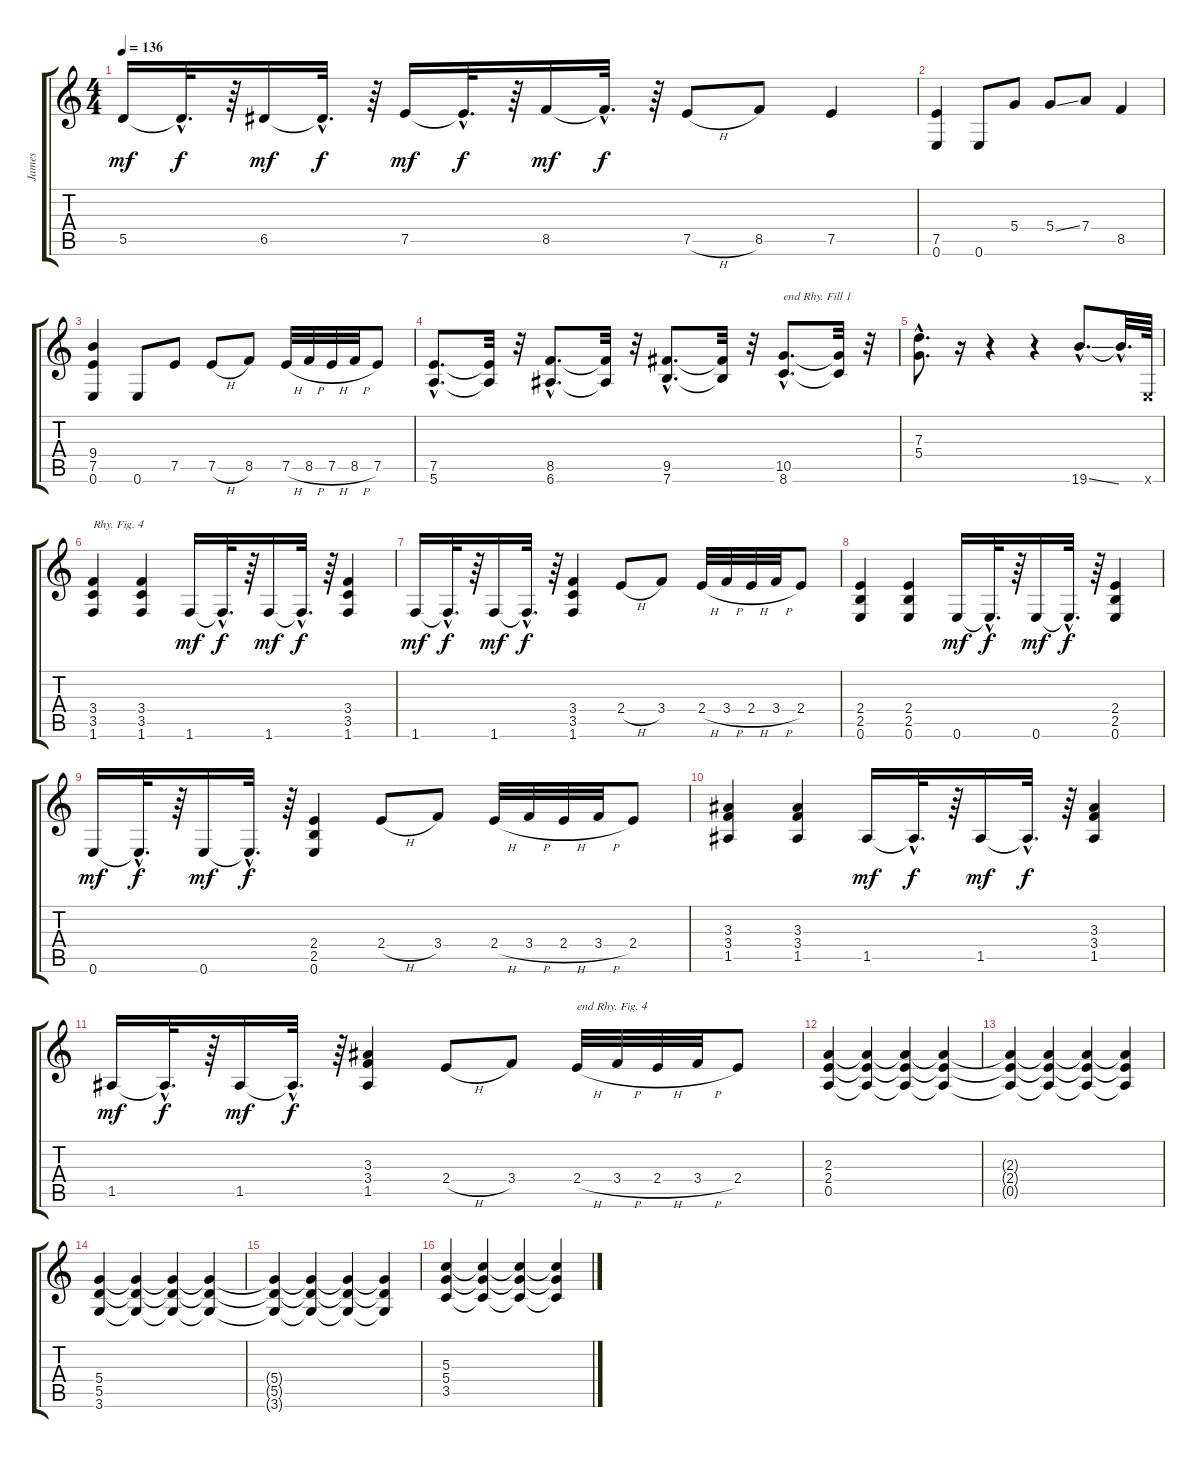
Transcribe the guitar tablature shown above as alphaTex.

\track ("James" "James") {instrument distortionguitar}
\staff {score tabs}
\tuning (E4 B3 G3 D3 A2 E2) {hide}
\ts (4 4)
\tempo 136
\clef g2
\ks c
5.5.16{dy mf} 5.5{hac t}.32{d dy f} r.64 6.5.16{dy mf} 6.5{hac t}.32{d dy f} r.64 7.5.16{dy mf} 7.5{hac t}.32{d dy f} r.64 8.5.16{dy mf} 8.5{hac t}.32{d dy f} r.64 7.5{h}.8 8.5.8 7.5.4 |
(7.5 0.6).4 0.6.8 5.4.8 5.4{ss}.8 7.4.8 8.5.4 |
(9.4 7.5 0.6).4 0.6.8 7.5.8 7.5{h}.8 8.5.8 7.5{h}.32 8.5{h}.32 7.5{h}.32 8.5{h}.32 7.5.8 |
(7.5{hac} 5.6{hac}).8{d} (7.5{t} 5.6{t}).32 r.32 (8.5{hac} 6.6{hac}).8{d} (8.5{t} 6.6{t}).32 r.32 (9.5{hac} 7.6{hac}).8{d} (9.5{t} 7.6{t}).32 r.32 (10.5{hac} 8.6{hac}).8{d txt "end Rhy. Fill 1"} (10.5{t} 8.6{t}).32 r.32 |
(7.3{hac} 5.4{hac}).8{d} r.16 r.4 r.4 19.6{ss hac}.8{d} 19.6{hac t}.32{d} 0.6{x}.64 |
(3.4 3.5 1.6).4{txt "Rhy. Fig. 4"} (3.4 3.5 1.6).4 1.6.16{dy mf} 1.6{hac t}.32{d dy f} r.64 1.6.16{dy mf} 1.6{hac t}.32{d dy f} r.64 (3.4 3.5 1.6).4 |
1.6.16{dy mf} 1.6{hac t}.32{d dy f} r.64 1.6.16{dy mf} 1.6{hac t}.32{d dy f} r.64 (3.4 3.5 1.6).4 2.4{h}.8 3.4.8 2.4{h}.32 3.4{h}.32 2.4{h}.32 3.4{h}.32 2.4.8 |
(2.4 2.5 0.6).4 (2.4 2.5 0.6).4 0.6.16{dy mf} 0.6{hac t}.32{d dy f} r.64 0.6.16{dy mf} 0.6{hac t}.32{d dy f} r.64 (2.4 2.5 0.6).4 |
0.6.16{dy mf} 0.6{hac t}.32{d dy f} r.64 0.6.16{dy mf} 0.6{hac t}.32{d dy f} r.64 (2.4 2.5 0.6).4 2.4{h}.8 3.4.8 2.4{h}.32 3.4{h}.32 2.4{h}.32 3.4{h}.32 2.4.8 |
(3.3 3.4 1.5).4 (3.3 3.4 1.5).4 1.5.16{dy mf} 1.5{hac t}.32{d dy f} r.64 1.5.16{dy mf} 1.5{hac t}.32{d dy f} r.64 (3.3 3.4 1.5).4 |
1.5.16{dy mf} 1.5{hac t}.32{d dy f} r.64 1.5.16{dy mf} 1.5{hac t}.32{d dy f} r.64 (3.3 3.4 1.5).4 2.4{h}.8 3.4.8 2.4{h}.32{txt "end Rhy. Fig. 4"} 3.4{h}.32 2.4{h}.32 3.4{h}.32 2.4.8 |
(2.3 2.4 0.5).4 (2.3{t} 2.4{t} 0.5{t}).4 (2.3{t} 2.4{t} 0.5{t}).4 (2.3{t} 2.4{t} 0.5{t}).4 |
(2.3{t} 2.4{t} 0.5{t}).4 (2.3{t} 2.4{t} 0.5{t}).4 (2.3{t} 2.4{t} 0.5{t}).4 (2.3{t} 2.4{t} 0.5{t}).4 |
(5.4 5.5 3.6).4 (5.4{t} 5.5{t} 3.6{t}).4 (5.4{t} 5.5{t} 3.6{t}).4 (5.4{t} 5.5{t} 3.6{t}).4 |
(5.4{t} 5.5{t} 3.6{t}).4 (5.4{t} 5.5{t} 3.6{t}).4 (5.4{t} 5.5{t} 3.6{t}).4 (5.4{t} 5.5{t} 3.6{t}).4 |
(5.3 5.4 3.5).4 (5.3{t} 5.4{t} 3.5{t}).4 (5.3{t} 5.4{t} 3.5{t}).4 (5.3{t} 5.4{t} 3.5{t}).4
